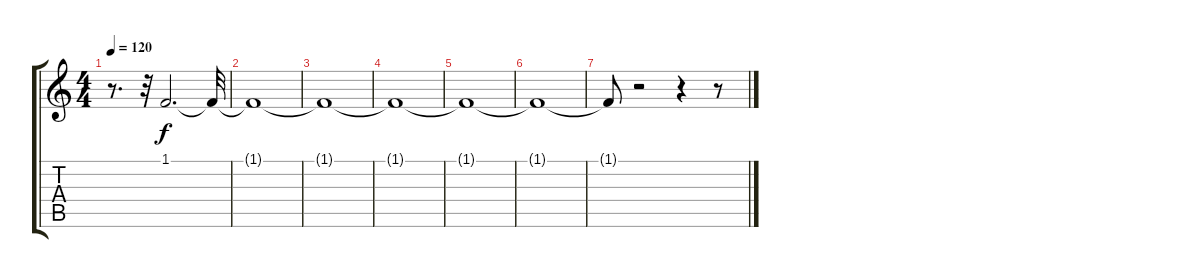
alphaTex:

\track "" {instrument stringensemble1}
\staff {score tabs}
\tuning (E4 B3 G3 D3 A2 E2) {hide}
\ts (4 4)
\tempo 120
\clef g2
\ks c
r.8{d dy ff} r.32 1.1.2{d dy f} 1.1{t}.32 |
1.1{t}.1 |
1.1{t}.1 |
1.1{t}.1 |
1.1{t}.1 |
1.1{t}.1 |
1.1{t}.8 r.2 r.4 r.8
